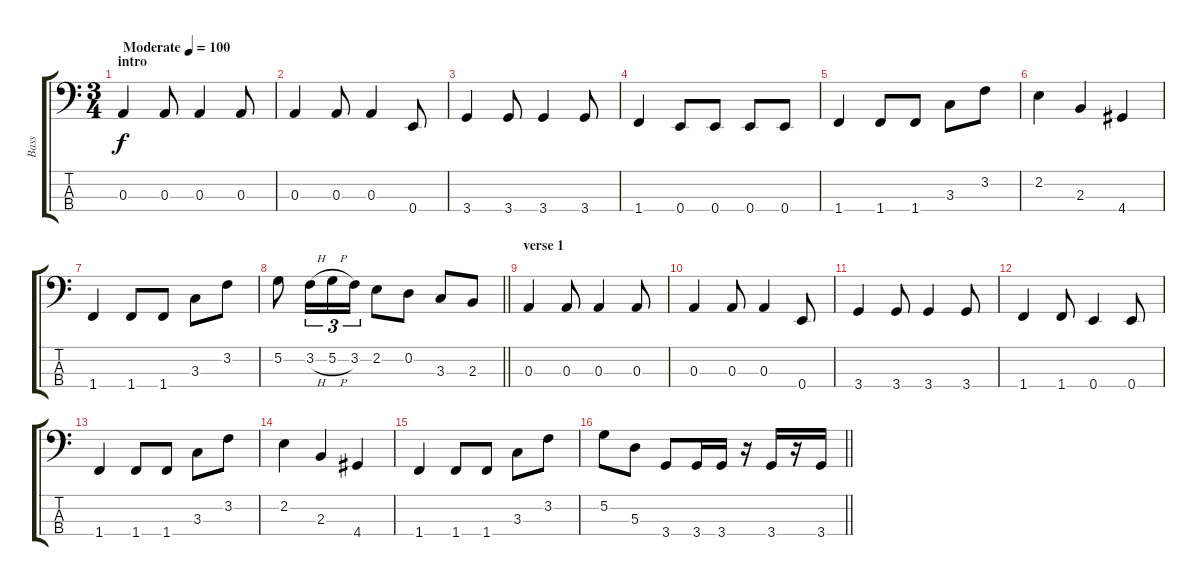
\track ("Bass" "Bass") {instrument electricbassfinger}
\staff {score tabs}
\tuning (G2 D2 A1 E1) {hide}
\ts (3 4)
\section ("" "intro")
\tempo (100 "Moderate")
\clef f4
\ks c
0.3.4{dy f instrument electricbassfinger} 0.3.8 0.3.4 0.3.8 |
0.3.4 0.3.8 0.3.4 0.4.8 |
3.4.4 3.4.8 3.4.4 3.4.8 |
1.4.4 0.4.8 0.4.8 0.4.8 0.4.8 |
1.4.4 1.4.8 1.4.8 3.3.8 3.2.8 |
2.2.4 2.3.4 4.4.4 |
1.4.4 1.4.8 1.4.8 3.3.8 3.2.8 |
\barLineRight lightlight
5.2.8 3.2{h}.16{tu (3 2)} 5.2{h}.16{tu (3 2)} 3.2.16{tu (3 2)} 2.2.8 0.2.8 3.3.8 2.3.8 |
\section ("" "verse 1")
0.3.4 0.3.8 0.3.4 0.3.8 |
0.3.4 0.3.8 0.3.4 0.4.8 |
3.4.4 3.4.8 3.4.4 3.4.8 |
1.4.4 1.4.8 0.4.4 0.4.8 |
1.4.4 1.4.8 1.4.8 3.3.8 3.2.8 |
2.2.4 2.3.4 4.4.4 |
1.4.4 1.4.8 1.4.8 3.3.8 3.2.8 |
\barLineRight lightlight
5.2.8 5.3.8 3.4.8 3.4.16 3.4.16 r.16 3.4.16 r.16 3.4.16
